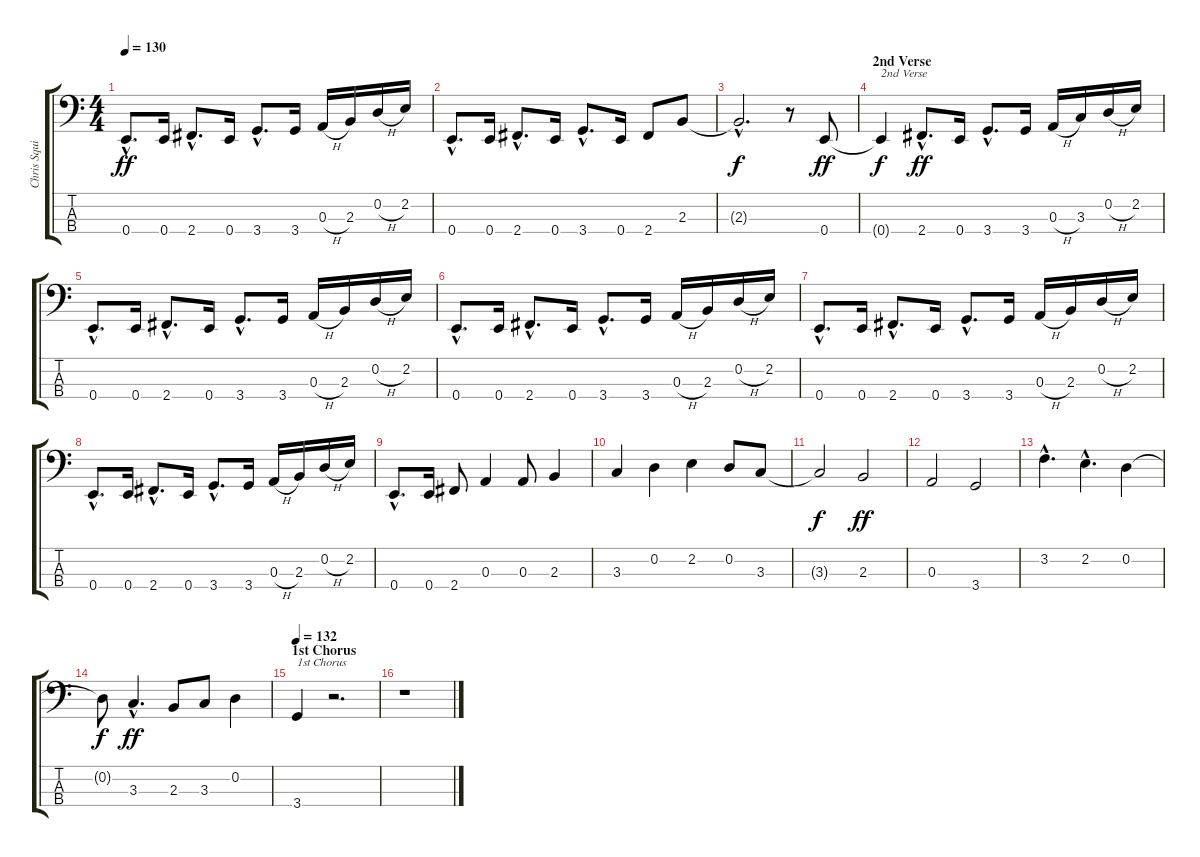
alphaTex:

\track ("Chris Squire" "Chris Squi") {instrument electricbasspick}
\staff {score tabs}
\tuning (G2 D2 A1 E1) {hide}
\ts (4 4)
\tempo 130
\clef f4
\ks c
0.4{hac}.8{d dy ff} 0.4.16 2.4{hac}.8{d} 0.4.16 3.4{hac}.8{d} 3.4.16 0.3{h}.16 2.3.16 0.2{h}.16 2.2.16 |
0.4{hac}.8{d} 0.4.16 2.4{hac}.8{d} 0.4.16 3.4{hac}.8{d} 0.4.16 2.4.8 2.3.8 |
2.3{hac t}.2{d dy f} r.8 0.4.8{dy ff} |
\section ("" "2nd Verse")
0.4{t}.4{txt "2nd Verse" dy f} 2.4{hac}.8{d dy ff} 0.4.16 3.4{hac}.8{d} 3.4.16 0.3{h}.16 3.3.16 0.2{h}.16 2.2.16 |
0.4{hac}.8{d} 0.4.16 2.4{hac}.8{d} 0.4.16 3.4{hac}.8{d} 3.4.16 0.3{h}.16 2.3.16 0.2{h}.16 2.2.16 |
0.4{hac}.8{d} 0.4.16 2.4{hac}.8{d} 0.4.16 3.4{hac}.8{d} 3.4.16 0.3{h}.16 2.3.16 0.2{h}.16 2.2.16 |
0.4{hac}.8{d} 0.4.16 2.4{hac}.8{d} 0.4.16 3.4{hac}.8{d} 3.4.16 0.3{h}.16 2.3.16 0.2{h}.16 2.2.16 |
0.4{hac}.8{d} 0.4.16 2.4{hac}.8{d} 0.4.16 3.4{hac}.8{d} 3.4.16 0.3{h}.16 2.3.16 0.2{h}.16 2.2.16 |
0.4{hac}.8{d} 0.4.16 2.4.8 0.3.4 0.3.8 2.3.4 |
3.3.4 0.2.4 2.2.4 0.2.8 3.3.8 |
3.3{t}.2{dy f} 2.3.2{dy ff} |
0.3.2 3.4.2 |
3.2{hac}.4{d} 2.2{hac}.4{d} 0.2.4 |
0.2{t}.8{dy f} 3.3{hac}.4{d dy ff} 2.3.8 3.3.8 0.2.4 |
\section ("" "1st Chorus")
\tempo 132
3.4.4{txt "1st Chorus"} r.2{d} |
r.1
